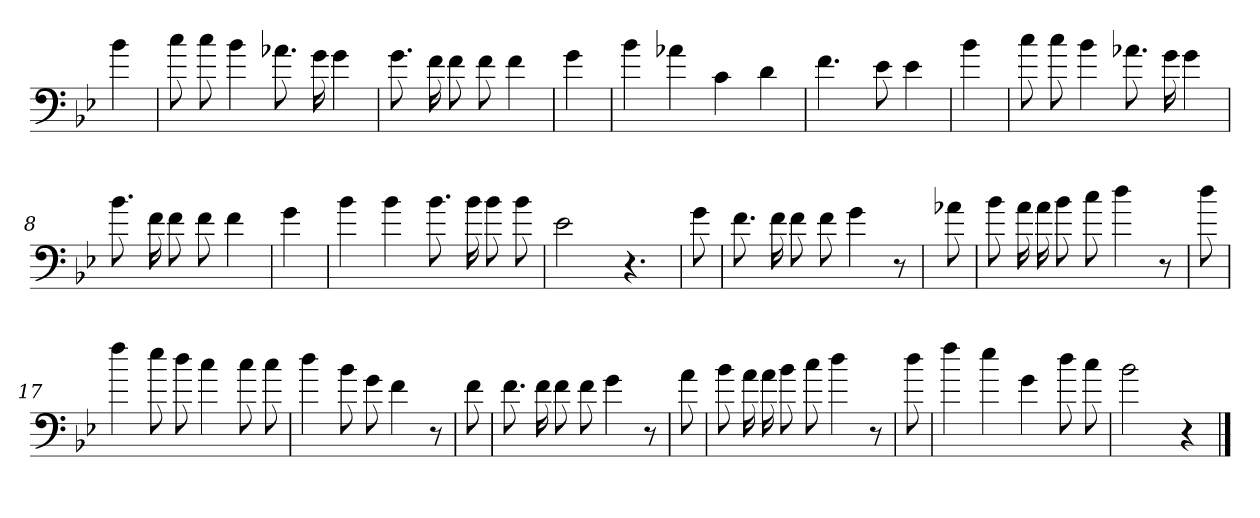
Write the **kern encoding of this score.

**kern
*part1
*staff1
*clefF4
*k[b-e-]
*B-:
=
4b-
=1
8cc
8cc
4b-
8.a-X
16g
4g
=2
8.g
16f
8f
8f
4f
=3
4g
=4
4b-
4a-X
4c
4d
=5
4.f
8e-
4e-
=6
4b-
=7
8cc
8cc
4b-
8.a-X
16g
4g
=8
8.b-
16f
8f
8f
4f
=9
4g
=10
4b-
4b-
8.b-
16b-
8b-
8b-
=11
2e-
4.r
=12
8g
=13
8.f
16f
8f
8f
4g
8r
=14
8a-X
=15
8b-
16a
16a
8b-
8cc
4dd
8r
=16
8dd
=17
4ff
8ee-
8dd
4cc
8cc
8cc
=18
4dd
8b-
8g
4f
8r
=19
8f
=20
8.f
16f
8f
8f
4g
8r
=21
8a
=22
8b-
16a
16a
8b-
8cc
4dd
8r
=23
8dd
=24
4ff
4ee-
4g
8dd
8cc
=25
2b-
4r
==
*-
